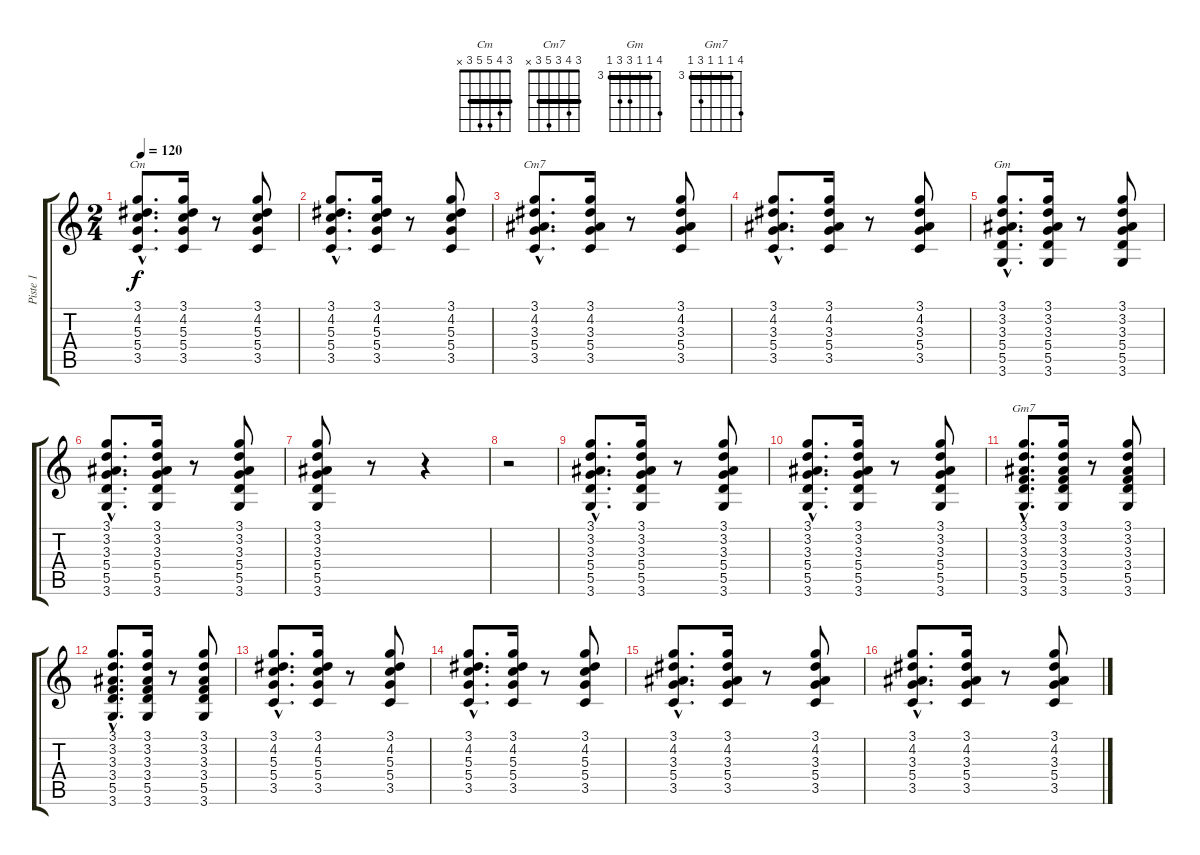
\track ("Piste 1" "Piste 1") {instrument acousticguitarsteel}
\staff {score tabs}
\tuning (E4 B3 G3 D3 A2 E2) {hide}
\chord ("Cm" 3 4 5 5 3 x) {barre 3}
\chord ("Cm7" 3 4 3 5 3 x) {barre 3}
\chord ("Gm" 6 3 3 5 5 3) {firstfret 3 barre 3}
\chord ("Gm7" 6 3 3 3 5 3) {firstfret 3 barre 3}
\ts (2 4)
\tempo 120
\clef g2
\ks c
(3.1{hac} 4.2{hac} 5.3{hac} 5.4{hac} 3.5{hac}).8{d ch "Cm" dy f} (3.1 4.2 5.3 5.4 3.5).16 r.8 (3.1 4.2 5.3 5.4 3.5).8 |
(3.1{hac} 4.2{hac} 5.3{hac} 5.4{hac} 3.5{hac}).8{d} (3.1 4.2 5.3 5.4 3.5).16 r.8 (3.1 4.2 5.3 5.4 3.5).8 |
(3.1{hac} 4.2{hac} 3.3{hac} 5.4{hac} 3.5{hac}).8{d ch "Cm7"} (3.1 4.2 3.3 5.4 3.5).16 r.8 (3.1 4.2 3.3 5.4 3.5).8 |
(3.1{hac} 4.2{hac} 3.3{hac} 5.4{hac} 3.5{hac}).8{d} (3.1 4.2 3.3 5.4 3.5).16 r.8 (3.1 4.2 3.3 5.4 3.5).8 |
(3.1{hac} 3.2{hac} 3.3{hac} 5.4{hac} 5.5{hac} 3.6{hac}).8{d ch "Gm"} (3.1 3.2 3.3 5.4 5.5 3.6).16 r.8 (3.1 3.2 3.3 5.4 5.5 3.6).8 |
(3.1{hac} 3.2{hac} 3.3{hac} 5.4{hac} 5.5{hac} 3.6{hac}).8{d} (3.1 3.2 3.3 5.4 5.5 3.6).16 r.8 (3.1 3.2 3.3 5.4 5.5 3.6).8 |
(3.1 3.2 3.3 5.4 5.5 3.6).8 r.8 r.4 |
r.2 |
(3.1{hac} 3.2{hac} 3.3{hac} 5.4{hac} 5.5{hac} 3.6{hac}).8{d} (3.1 3.2 3.3 5.4 5.5 3.6).16 r.8 (3.1 3.2 3.3 5.4 5.5 3.6).8 |
(3.1{hac} 3.2{hac} 3.3{hac} 5.4{hac} 5.5{hac} 3.6{hac}).8{d} (3.1 3.2 3.3 5.4 5.5 3.6).16 r.8 (3.1 3.2 3.3 5.4 5.5 3.6).8 |
(3.1{hac} 3.2{hac} 3.3{hac} 3.4{hac} 5.5{hac} 3.6{hac}).8{d ch "Gm7"} (3.1 3.2 3.3 3.4 5.5 3.6).16 r.8 (3.1 3.2 3.3 3.4 5.5 3.6).8 |
(3.1{hac} 3.2{hac} 3.3{hac} 3.4{hac} 5.5{hac} 3.6{hac}).8{d} (3.1 3.2 3.3 3.4 5.5 3.6).16 r.8 (3.1 3.2 3.3 3.4 5.5 3.6).8 |
(3.1{hac} 4.2{hac} 5.3{hac} 5.4{hac} 3.5{hac}).8{d} (3.1 4.2 5.3 5.4 3.5).16 r.8 (3.1 4.2 5.3 5.4 3.5).8 |
(3.1{hac} 4.2{hac} 5.3{hac} 5.4{hac} 3.5{hac}).8{d} (3.1 4.2 5.3 5.4 3.5).16 r.8 (3.1 4.2 5.3 5.4 3.5).8 |
(3.1{hac} 4.2{hac} 3.3{hac} 5.4{hac} 3.5{hac}).8{d} (3.1 4.2 3.3 5.4 3.5).16 r.8 (3.1 4.2 3.3 5.4 3.5).8 |
(3.1{hac} 4.2{hac} 3.3{hac} 5.4{hac} 3.5{hac}).8{d} (3.1 4.2 3.3 5.4 3.5).16 r.8 (3.1 4.2 3.3 5.4 3.5).8
